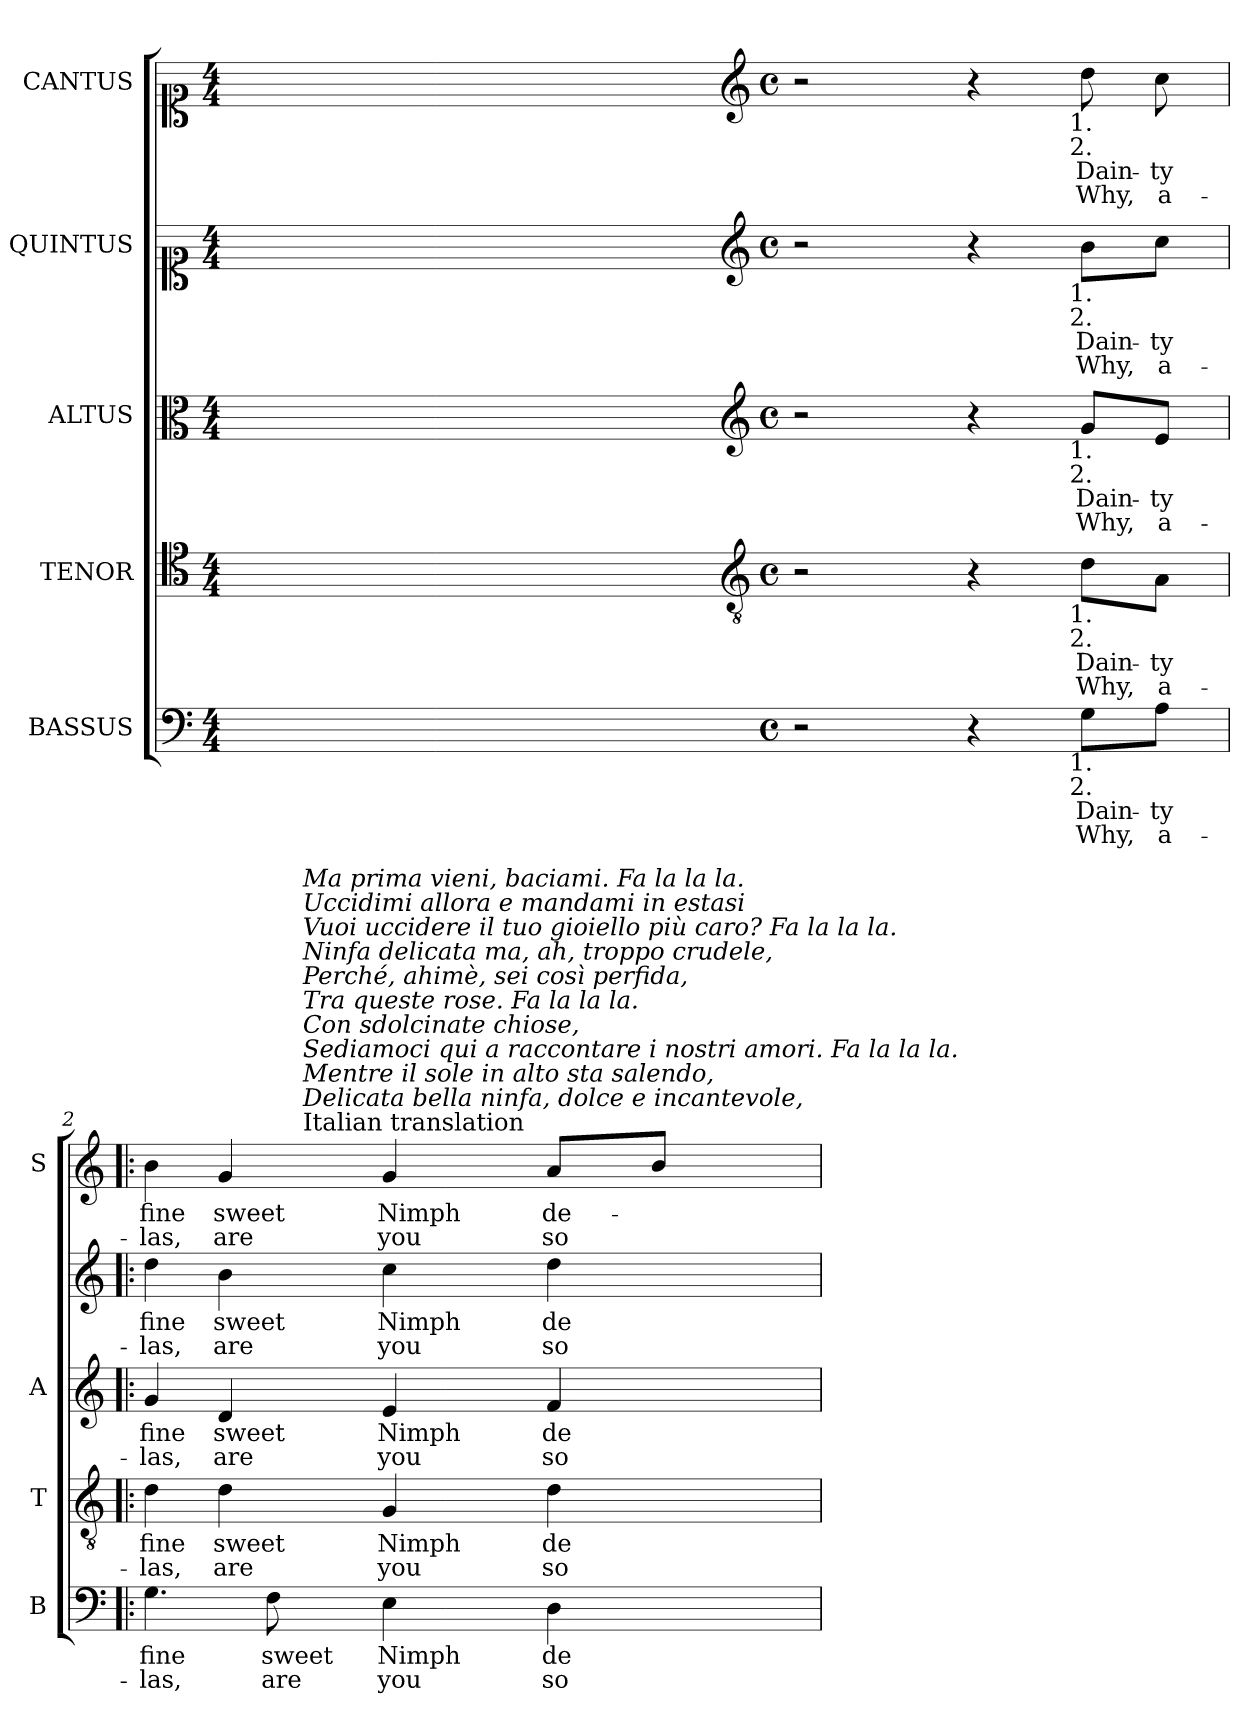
**kern	**text	**text	**kern	**text	**text	**kern	**text	**text	**kern	**text	**text	**kern	**text	**text
*part5	*part5	*part5	*part4	*part4	*part4	*part3	*part3	*part3	*part2	*part2	*part2	*part1	*part1	*part1
*staff5	*staff5	*staff5	*staff4	*staff4	*staff4	*staff3	*staff3	*staff3	*staff2	*staff2	*staff2	*staff1	*staff1	*staff1
*I"BASSUS	*	*	*I"TENOR	*	*	*I"ALTUS	*	*	*I"QUINTUS	*	*	*I"CANTUS	*	*
*I'B	*	*	*I'T	*	*	*I'A	*	*	*	*	*	*I'S	*	*
!!LO:PB:g=z
*clefF4	*	*	*clefC4	*	*	*clefC3	*	*	*clefC1	*	*	*clefC1	*	*
*	*	*	*ITrd7c12	*	*	*	*	*	*	*	*	*	*	*
*k[]	*	*	*k[]	*	*	*k[]	*	*	*k[]	*	*	*k[]	*	*
*C:	*	*	*C:	*	*	*C:	*	*	*C:	*	*	*C:	*	*
*M4/4	*	*	*M4/4	*	*	*M4/4	*	*	*M4/4	*	*	*M4/4	*	*
=1	=1	=1	=1	=1	=1	=1	=1	=1	=1	=1	=1	=1	=1	=1
!	!	!	!	!	!	!	!	!	!	!	!	!LO:TX:a:i:t=Original English text	!	!
!	!	!	!	!	!	!	!	!	!	!	!	!LO:TX:t=Dainty fine sweet Nimph delightfull,	!	!
!	!	!	!	!	!	!	!	!	!	!	!	!LO:TX:t=While the Sunne aloft is mounting,	!	!
!	!	!	!	!	!	!	!	!	!	!	!	!LO:TX:t=Sit we heere our loves recounting.  Fa la la la.	!	!
!	!	!	!	!	!	!	!	!	!	!	!	!LO:TX:t=With sugred gloses,	!	!
!	!	!	!	!	!	!	!	!	!	!	!	!LO:TX:t=Among these roses. Fa la la la.	!	!
!	!	!	!	!	!	!	!	!	!	!	!	!LO:TX:t=Why, alas, are you so spightfull,	!	!
!	!	!	!	!	!	!	!	!	!	!	!	!LO:TX:t=Dainty Nimph, but O, too cruell,	!	!
!	!	!	!	!	!	!	!	!	!	!	!	!LO:TX:t=Wilt thou kill thy deerest Iewel? Fa la la la.	!	!
!	!	!	!	!	!	!	!	!	!	!	!	!LO:TX:t=Kill then and blisse mee,	!	!
!	!	!	!	!	!	!	!	!	!	!	!	!LO:TX:t=But first come, kisse mee. Fa la la la.	!	!
*	*	*	*	*	*	*	*	*	*	*	*	*^	*	*
1ryy	.	.	1ryy	.	.	1ryy	.	.	1ryy	.	.	1ryy	2ryy	.	.
.	.	.	.	.	.	.	.	.	.	.	.	.	4ryy	.	.
.	.	.	.	.	.	.	.	.	.	.	.	.	8ryy	.	.
.	.	.	.	.	.	.	.	.	.	.	.	.	16ryy	.	.
.	.	.	.	.	.	.	.	.	.	.	.	.	32ryy	.	.
.	.	.	.	.	.	.	.	.	.	.	.	.	64ryy	.	.
.	.	.	.	.	.	.	.	.	.	.	.	.	128...ryy	.	.
*	*	*	*	*	*	*	*	*	*	*	*	*MM180	*	*	*
.	.	.	.	.	.	.	.	.	.	.	.	.	1024ryy	.	.
*	*	*	*	*	*	*	*	*	*	*	*	*v	*v	*	*
=1-	=1-	=1-	=1-	=1-	=1-	=1-	=1-	=1-	=1-	=1-	=1-	=1-	=1-	=1-
*	*	*	*clefGv2	*	*	*clefG2	*	*	*clefG2	*	*	*clefG2	*	*
*M4/4	*	*	*M4/4	*	*	*M4/4	*	*	*M4/4	*	*	*M4/4	*	*
*met(c)	*	*	*met(c)	*	*	*met(c)	*	*	*met(c)	*	*	*met(c)	*	*
*	*	*	*	*	*	*	*	*	*	*	*	*^	*	*
!	!	!	!	!	!	!	!	!	!	!	!	!LO:TX:a:i:t=Modern english text	!	!	!
!	!	!	!	!	!	!	!	!	!	!	!	!LO:TX:t=Dainty fine sweet Nymph delightful,	!	!	!
!	!	!	!	!	!	!	!	!	!	!	!	!LO:TX:t=While the Sun aloft is mounting,	!	!	!
!	!	!	!	!	!	!	!	!	!	!	!	!LO:TX:t=Sit we here our loves recounting.  Fa la la la.	!	!	!
!	!	!	!	!	!	!	!	!	!	!	!	!LO:TX:t=With sug'red gloses,	!	!	!
!	!	!	!	!	!	!	!	!	!	!	!	!LO:TX:t=Among these roses. Fa la la la.	!	!	!
!	!	!	!	!	!	!	!	!	!	!	!	!LO:TX:t=Why, alas, are you so spiteful,	!	!	!
!	!	!	!	!	!	!	!	!	!	!	!	!LO:TX:t=Dainty Nymph, but O, too cruel,	!	!	!
!	!	!	!	!	!	!	!	!	!	!	!	!LO:TX:t=Wilt thou kill thy dearest Jewel? Fa la la la.	!	!	!
!	!	!	!	!	!	!	!	!	!	!	!	!LO:TX:t=Kill then and bliss me,	!	!	!
!	!	!	!	!	!	!	!	!	!	!	!	!LO:TX:t=But first come, kiss me. Fa la la la.	!	!	!
*	*	*	*	*	*	*	*	*	*	*	*	*v	*v	*	*
2r	.	.	2r	.	.	2r	.	.	2r	.	.	2r	.	.
4r	.	.	4r	.	.	4r	.	.	4r	.	.	4r	.	.
!	!LO:LY:b:color=#000000	!LO:LY:b:color=#000000	!	!	!	!	!	!	!	!	!	!	!	!
!	!	!	!	!LO:LY:b:color=#000000	!LO:LY:b:color=#000000	!	!	!	!	!	!	!	!	!
!	!	!	!	!	!	!	!LO:LY:b:color=#000000	!LO:LY:b:color=#000000	!	!	!	!	!	!
!	!	!	!	!	!	!	!	!	!	!LO:LY:b:color=#000000	!LO:LY:b:color=#000000	!	!	!
!	!	!	!	!	!	!	!	!	!	!	!	!LO:TX:b:cj:t=1.	!	!
!	!	!	!	!	!	!	!	!	!	!	!	!LO:TX:b:cj:t=2.	!	!
!	!	!	!	!	!	!	!	!	!LO:TX:b:cj:t=1.	!	!	!	!	!
!	!	!	!	!	!	!	!	!	!LO:TX:b:cj:t=2.	!	!	!	!	!
!	!	!	!	!	!	!LO:TX:b:cj:t=1.	!	!	!	!	!	!	!	!
!	!	!	!	!	!	!LO:TX:b:cj:t=2.	!	!	!	!	!	!	!	!
!	!	!	!LO:TX:b:cj:t=1.	!	!	!	!	!	!	!	!	!	!	!
!	!	!	!LO:TX:b:cj:t=2.	!	!	!	!	!	!	!	!	!	!	!
!LO:TX:b:cj:t=1.	!	!	!	!	!	!	!	!	!	!	!	!	!	!
!LO:TX:b:cj:t=2.	!	!	!	!	!	!	!	!	!	!	!	!	!	!
!	!	!	!	!	!	!	!	!	!	!	!	!	!LO:LY:b:color=#000000	!LO:LY:b:color=#000000
8Gi\L	Dain-	Why,	8Di\L	Dain-	Why,	8gi/L	Dain-	Why,	8bi\L	Dain-	Why,	8ddi\	Dain-	Why,
!	!LO:LY:b:color=#000000	!LO:LY:b:color=#000000	!	!	!	!	!	!	!	!	!	!	!	!
!	!	!	!	!LO:LY:b:color=#000000	!LO:LY:b:color=#000000	!	!	!	!	!	!	!	!	!
!	!	!	!	!	!	!	!LO:LY:b:color=#000000	!LO:LY:b:color=#000000	!	!	!	!	!	!
!	!	!	!	!	!	!	!	!	!	!LO:LY:b:color=#000000	!LO:LY:b:color=#000000	!	!	!
!	!	!	!	!	!	!	!	!	!	!	!	!	!LO:LY:b:color=#000000	!LO:LY:b:color=#000000
8Ai\J	-ty	a-	8AAi\J	-ty	a-	8ei/J	-ty	a-	8cci\J	-ty	a-	8cci\	-ty	a-
=2!|:	=2!|:	=2!|:	=2!|:	=2!|:	=2!|:	=2!|:	=2!|:	=2!|:	=2!|:	=2!|:	=2!|:	=2!|:	=2!|:	=2!|:
!	!LO:LY:b:color=#000000	!LO:LY:b:color=#000000	!	!	!	!	!	!	!	!	!	!	!	!
!	!	!	!	!LO:LY:b:color=#000000	!LO:LY:b:color=#000000	!	!	!	!	!	!	!	!	!
!	!	!	!	!	!	!	!LO:LY:b:color=#000000	!LO:LY:b:color=#000000	!	!	!	!	!	!
!	!	!	!	!	!	!	!	!	!	!LO:LY:b:color=#000000	!LO:LY:b:color=#000000	!	!	!
!	!	!	!	!	!	!	!	!	!	!	!	!	!LO:LY:b:color=#000000	!LO:LY:b:color=#000000
*	*	*	*	*	*	*	*	*	*	*	*	*^	*	*
4.Gi\	fine	-las,	4Di\	fine	-las,	4gi/	fine	-las,	4ddi\	fine	-las,	4bi\	4ryy	fine	-las,
!	!	!	!	!LO:LY:b:color=#000000	!LO:LY:b:color=#000000	!	!	!	!	!	!	!	!	!	!
!	!	!	!	!	!	!	!LO:LY:b:color=#000000	!LO:LY:b:color=#000000	!	!	!	!	!	!	!
!	!	!	!	!	!	!	!	!	!	!LO:LY:b:color=#000000	!LO:LY:b:color=#000000	!	!	!	!
!	!	!	!	!	!	!	!	!	!	!	!	!	!	!LO:LY:b:color=#000000	!LO:LY:b:color=#000000
.	.	.	4Di\	sweet	are	4di/	sweet	are	4bi\	sweet	are	4gi/	8ryy	sweet	are
!	!LO:LY:b:color=#000000	!LO:LY:b:color=#000000	!	!	!	!	!	!	!	!	!	!	!	!	!
8Fi\	sweet	are	.	.	.	.	.	.	.	.	.	.	32ryy	.	.
.	.	.	.	.	.	.	.	.	.	.	.	.	128ryy	.	.
.	.	.	.	.	.	.	.	.	.	.	.	.	256ryy	.	.
.	.	.	.	.	.	.	.	.	.	.	.	.	1024ryy	.	.
!	!	!	!	!	!	!	!	!	!	!	!	!	!LO:TX:a:t=Italian translation	!	!
!	!	!	!	!	!	!	!	!	!	!	!	!	!LO:TX:i:t=Delicata bella ninfa, dolce e incantevole,	!	!
!	!	!	!	!	!	!	!	!	!	!	!	!	!LO:TX:i:t=Mentre il sole in alto sta salendo,	!	!
!	!	!	!	!	!	!	!	!	!	!	!	!	!LO:TX:i:t=Sediamoci qui a raccontare i nostri amori. Fa la la la.	!	!
!	!	!	!	!	!	!	!	!	!	!	!	!	!LO:TX:i:t=Con sdolcinate chiose,	!	!
!	!	!	!	!	!	!	!	!	!	!	!	!	!LO:TX:i:t=Tra queste rose. Fa la la la.	!	!
!	!	!	!	!	!	!	!	!	!	!	!	!	!LO:TX:i:t=Perché, ahimè, sei così perfida,	!	!
!	!	!	!	!	!	!	!	!	!	!	!	!	!LO:TX:i:t=Ninfa delicata ma, ah, troppo crudele,	!	!
!	!	!	!	!	!	!	!	!	!	!	!	!	!LO:TX:i:t=Vuoi uccidere il tuo gioiello più caro? Fa la la la.	!	!
!	!	!	!	!	!	!	!	!	!	!	!	!	!LO:TX:i:t=Uccidimi allora e mandami in estasi	!	!
!	!	!	!	!	!	!	!	!	!	!	!	!	!LO:TX:i:t=Ma prima vieni, baciami. Fa la la la.	!	!
.	.	.	.	.	.	.	.	.	.	.	.	.	2ryy	.	.
!	!LO:LY:b:color=#000000	!LO:LY:b:color=#000000	!	!	!	!	!	!	!	!	!	!	!	!	!
!	!	!	!	!LO:LY:b:color=#000000	!LO:LY:b:color=#000000	!	!	!	!	!	!	!	!	!	!
!	!	!	!	!	!	!	!LO:LY:b:color=#000000	!LO:LY:b:color=#000000	!	!	!	!	!	!	!
!	!	!	!	!	!	!	!	!	!	!LO:LY:b:color=#000000	!LO:LY:b:color=#000000	!	!	!	!
!	!	!	!	!	!	!	!	!	!	!	!	!	!	!LO:LY:b:color=#000000	!LO:LY:b:color=#000000
4Ei\	Nimph	you	4GGi/	Nimph	you	4ei/	Nimph	you	4cci\	Nimph	you	4gi/	.	Nimph	you
!	!LO:LY:b:color=#000000	!LO:LY:b:color=#000000	!	!	!	!	!	!	!	!	!	!	!	!	!
!	!	!	!	!LO:LY:b:color=#000000	!LO:LY:b:color=#000000	!	!	!	!	!	!	!	!	!	!
!	!	!	!	!	!	!	!LO:LY:b:color=#000000	!LO:LY:b:color=#000000	!	!	!	!	!	!	!
!	!	!	!	!	!	!	!	!	!	!LO:LY:b:color=#000000	!LO:LY:b:color=#000000	!	!	!	!
!	!	!	!	!	!	!	!	!	!	!	!	!	!	!LO:LY:b:color=#000000	!LO:LY:b:color=#000000
4Di\	de-	so	4Di\	de-	so	4fi/	de-	so	4ddi\	de-	so	8ai/L	.	de-	so
.	.	.	.	.	.	.	.	.	.	.	.	8bi/J	.	.	.
.	.	.	.	.	.	.	.	.	.	.	.	.	16ryy	.	.
.	.	.	.	.	.	.	.	.	.	.	.	.	64ryy	.	.
.	.	.	.	.	.	.	.	.	.	.	.	.	512.ryy	.	.
*	*	*	*	*	*	*	*	*	*	*	*	*v	*v	*	*
=	=	=	=	=	=	=	=	=	=	=	=	=	=	=
*-	*-	*-	*-	*-	*-	*-	*-	*-	*-	*-	*-	*-	*-	*-
